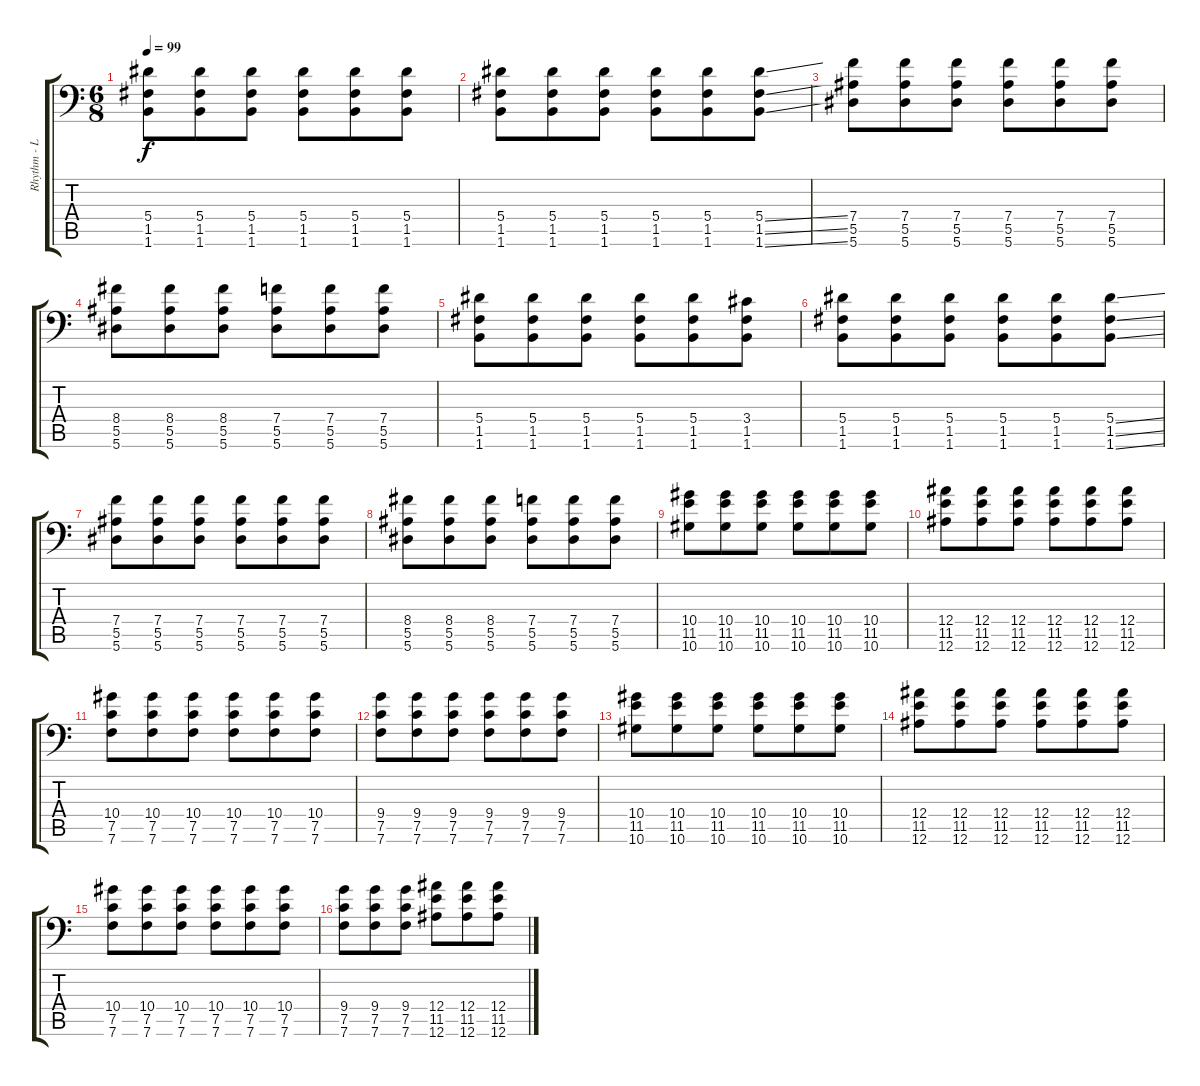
\track ("Rhythm - Left" "Rhythm - L") {instrument overdrivenguitar}
\staff {score tabs}
\tuning (C4 G3 Eb3 Bb2 F2 Bb1) {hide}
\ts (6 8)
\tempo 99
\clef f4
\ks c
(5.4 1.5 1.6).8{dy f volume 8} (5.4 1.5 1.6).8 (5.4 1.5 1.6).8 (5.4 1.5 1.6).8 (5.4 1.5 1.6).8 (5.4 1.5 1.6).8 |
(5.4 1.5 1.6).8 (5.4 1.5 1.6).8 (5.4 1.5 1.6).8 (5.4 1.5 1.6).8 (5.4 1.5 1.6).8 (5.4{ss} 1.5{ss} 1.6{ss}).8 |
(7.4 5.5 5.6).8 (7.4 5.5 5.6).8 (7.4 5.5 5.6).8 (7.4 5.5 5.6).8 (7.4 5.5 5.6).8 (7.4 5.5 5.6).8 |
(8.4 5.5 5.6).8 (8.4 5.5 5.6).8 (8.4 5.5 5.6).8 (7.4 5.5 5.6).8 (7.4 5.5 5.6).8 (7.4 5.5 5.6).8 |
(5.4 1.5 1.6).8 (5.4 1.5 1.6).8 (5.4 1.5 1.6).8 (5.4 1.5 1.6).8 (5.4 1.5 1.6).8 (3.4 1.5 1.6).8 |
(5.4 1.5 1.6).8 (5.4 1.5 1.6).8 (5.4 1.5 1.6).8 (5.4 1.5 1.6).8 (5.4 1.5 1.6).8 (5.4{ss} 1.5{ss} 1.6{ss}).8 |
(7.4 5.5 5.6).8 (7.4 5.5 5.6).8 (7.4 5.5 5.6).8 (7.4 5.5 5.6).8 (7.4 5.5 5.6).8 (7.4 5.5 5.6).8 |
(8.4 5.5 5.6).8 (8.4 5.5 5.6).8 (8.4 5.5 5.6).8 (7.4 5.5 5.6).8 (7.4 5.5 5.6).8 (7.4 5.5 5.6).8 |
(10.4 11.5 10.6).8 (10.4 11.5 10.6).8 (10.4 11.5 10.6).8 (10.4 11.5 10.6).8 (10.4 11.5 10.6).8 (10.4 11.5 10.6).8 |
(12.4 11.5 12.6).8 (12.4 11.5 12.6).8 (12.4 11.5 12.6).8 (12.4 11.5 12.6).8 (12.4 11.5 12.6).8 (12.4 11.5 12.6).8 |
(10.4 7.5 7.6).8 (10.4 7.5 7.6).8 (10.4 7.5 7.6).8 (10.4 7.5 7.6).8 (10.4 7.5 7.6).8 (10.4 7.5 7.6).8 |
(9.4 7.5 7.6).8 (9.4 7.5 7.6).8 (9.4 7.5 7.6).8 (9.4 7.5 7.6).8 (9.4 7.5 7.6).8 (9.4 7.5 7.6).8 |
(10.4 11.5 10.6).8 (10.4 11.5 10.6).8 (10.4 11.5 10.6).8 (10.4 11.5 10.6).8 (10.4 11.5 10.6).8 (10.4 11.5 10.6).8 |
(12.4 11.5 12.6).8 (12.4 11.5 12.6).8 (12.4 11.5 12.6).8 (12.4 11.5 12.6).8 (12.4 11.5 12.6).8 (12.4 11.5 12.6).8 |
(10.4 7.5 7.6).8 (10.4 7.5 7.6).8 (10.4 7.5 7.6).8 (10.4 7.5 7.6).8 (10.4 7.5 7.6).8 (10.4 7.5 7.6).8 |
(9.4 7.5 7.6).8 (9.4 7.5 7.6).8 (9.4 7.5 7.6).8 (12.4 11.5 12.6).8 (12.4 11.5 12.6).8 (12.4 11.5 12.6).8
